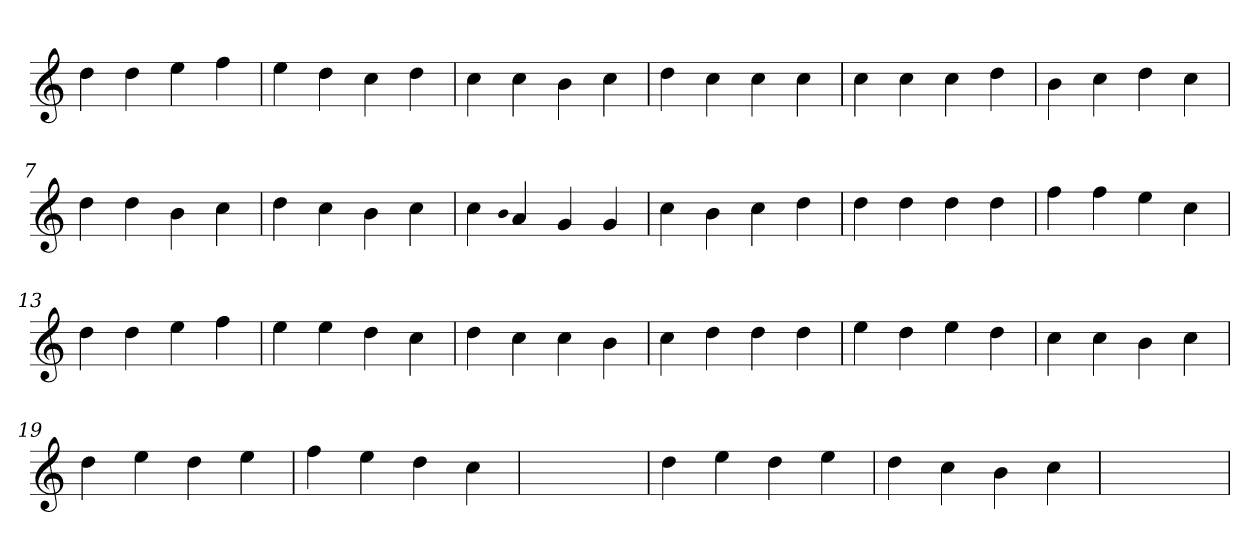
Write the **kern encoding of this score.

**kern
*part1
*staff1
*clefG2
=1
4dd
4dd
4ee
4ff
=2
4ee
4dd
4cc
4dd
=3
4cc
4cc
4b
4cc
=4
4dd
4cc
4cc
4cc
=5
4cc
4cc
4cc
4dd
=6
4b
4cc
4dd
4cc
=7
4dd
4dd
4b
4cc
=8
4dd
4cc
4b
4cc
=9
4cc
qqb
4a
4g
4g
=10
4cc
4b
4cc
4dd
=11
4dd
4dd
4dd
4dd
=12
4ff
4ff
4ee
4cc
=13
4dd
4dd
4ee
4ff
=14
4ee
4ee
4dd
4cc
=15
4dd
4cc
4cc
4b
=16
4cc
4dd
4dd
4dd
=17
4ee
4dd
4ee
4dd
=18
4cc
4cc
4b
4cc
=19
4dd
4ee
4dd
4ee
=20
4ff
4ee
4dd
4cc
=21
1ryy
=21
4dd
4ee
4dd
4ee
=22
4dd
4cc
4b
4cc
=23
1ryy
=
*-
